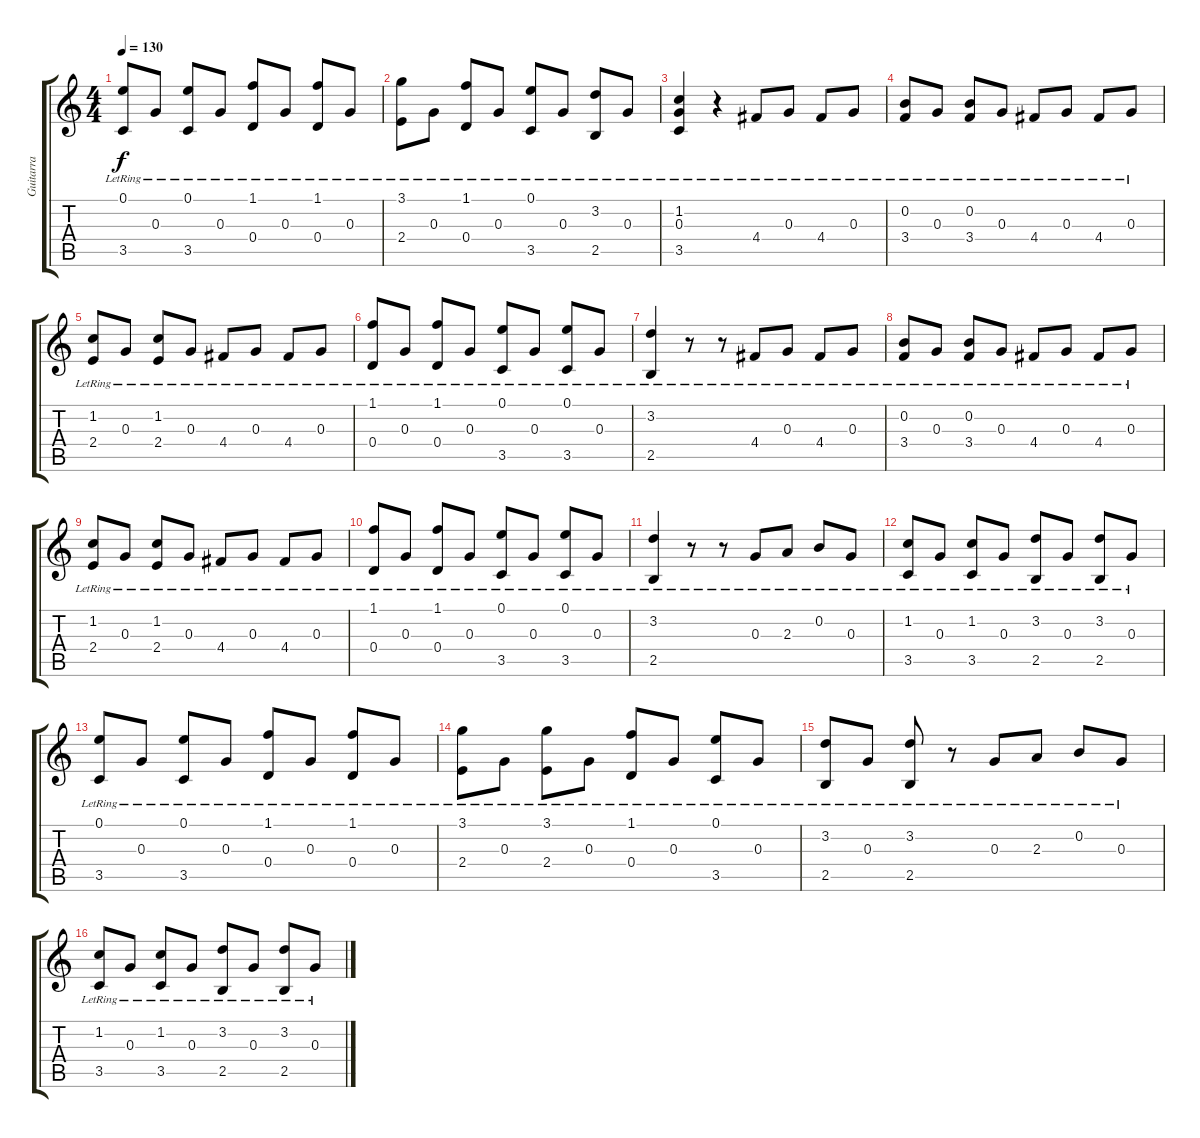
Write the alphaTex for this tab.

\track ("Guitarra" "Guitarra") {instrument acousticguitarnylon}
\staff {score tabs}
\tuning (E4 B3 G3 D3 A2 E2) {hide}
\ts (4 4)
\tempo 130
\clef g2
\ks c
(0.1{lr} 3.5{lr}).8{dy f} 0.3{lr}.8 (0.1{lr} 3.5{lr}).8 0.3{lr}.8 (1.1{lr} 0.4{lr}).8 0.3{lr}.8 (1.1{lr} 0.4{lr}).8 0.3{lr}.8 |
(3.1{lr} 2.4{lr}).8 0.3{lr}.8 (1.1{lr} 0.4{lr}).8 0.3{lr}.8 (0.1{lr} 3.5{lr}).8 0.3{lr}.8 (3.2{lr} 2.5{lr}).8 0.3{lr}.8 |
(1.2{lr} 0.3{lr} 3.5{lr}).4 r.4 4.4{lr}.8 0.3{lr}.8 4.4{lr}.8 0.3{lr}.8 |
(0.2{lr} 3.4{lr}).8 0.3{lr}.8 (0.2{lr} 3.4{lr}).8 0.3{lr}.8 4.4{lr}.8 0.3{lr}.8 4.4{lr}.8 0.3{lr}.8 |
(1.2{lr} 2.4{lr}).8 0.3{lr}.8 (1.2{lr} 2.4{lr}).8 0.3{lr}.8 4.4{lr}.8 0.3{lr}.8 4.4{lr}.8 0.3{lr}.8 |
(1.1{lr} 0.4{lr}).8 0.3{lr}.8 (1.1{lr} 0.4{lr}).8 0.3{lr}.8 (0.1{lr} 3.5{lr}).8 0.3{lr}.8 (0.1{lr} 3.5{lr}).8 0.3{lr}.8 |
(3.2{lr} 2.5{lr}).4 r.8 r.8 4.4{lr}.8 0.3{lr}.8 4.4{lr}.8 0.3{lr}.8 |
(0.2{lr} 3.4{lr}).8 0.3{lr}.8 (0.2{lr} 3.4{lr}).8 0.3{lr}.8 4.4{lr}.8 0.3{lr}.8 4.4{lr}.8 0.3{lr}.8 |
(1.2{lr} 2.4{lr}).8 0.3{lr}.8 (1.2{lr} 2.4{lr}).8 0.3{lr}.8 4.4{lr}.8 0.3{lr}.8 4.4{lr}.8 0.3{lr}.8 |
(1.1{lr} 0.4{lr}).8 0.3{lr}.8 (1.1{lr} 0.4{lr}).8 0.3{lr}.8 (0.1{lr} 3.5{lr}).8 0.3{lr}.8 (0.1{lr} 3.5{lr}).8 0.3{lr}.8 |
(3.2{lr} 2.5{lr}).4 r.8 r.8 0.3{lr}.8 2.3{lr}.8 0.2{lr}.8 0.3{lr}.8 |
(1.2{lr} 3.5{lr}).8 0.3{lr}.8 (1.2{lr} 3.5{lr}).8 0.3{lr}.8 (3.2{lr} 2.5{lr}).8 0.3{lr}.8 (3.2{lr} 2.5{lr}).8 0.3{lr}.8 |
(0.1{lr} 3.5{lr}).8 0.3{lr}.8 (0.1{lr} 3.5{lr}).8 0.3{lr}.8 (1.1{lr} 0.4{lr}).8 0.3{lr}.8 (1.1{lr} 0.4{lr}).8 0.3{lr}.8 |
(3.1{lr} 2.4{lr}).8 0.3{lr}.8 (3.1{lr} 2.4{lr}).8 0.3{lr}.8 (1.1{lr} 0.4{lr}).8 0.3{lr}.8 (0.1{lr} 3.5{lr}).8 0.3{lr}.8 |
(3.2{lr} 2.5{lr}).8 0.3{lr}.8 (3.2{lr} 2.5{lr}).8 r.8 0.3{lr}.8 2.3{lr}.8 0.2{lr}.8 0.3{lr}.8 |
(1.2{lr} 3.5{lr}).8 0.3{lr}.8 (1.2{lr} 3.5{lr}).8 0.3{lr}.8 (3.2{lr} 2.5{lr}).8 0.3{lr}.8 (3.2{lr} 2.5{lr}).8 0.3{lr}.8
